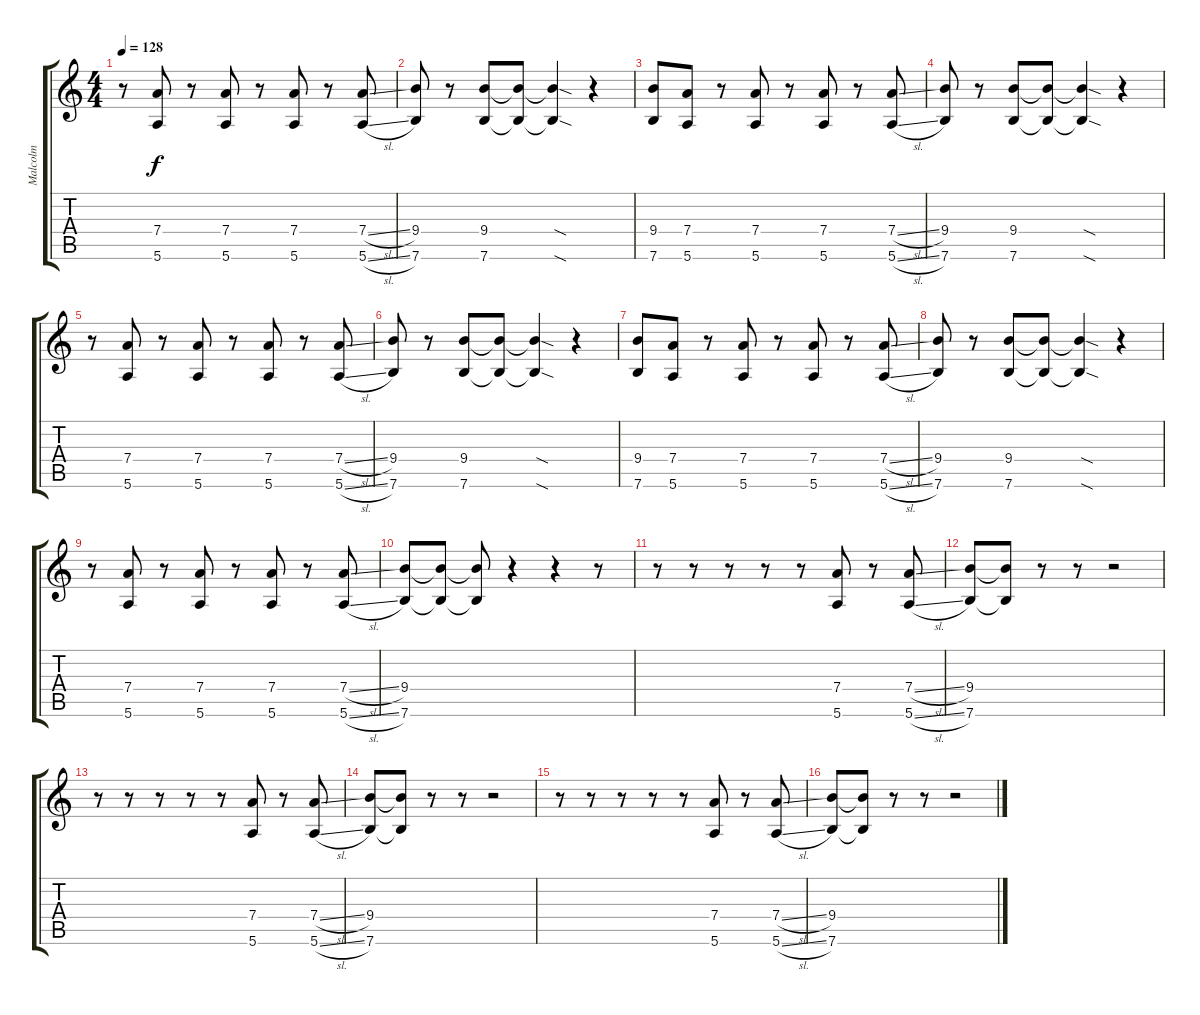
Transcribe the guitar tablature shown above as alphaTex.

\track ("Malcolm" "Malcolm") {instrument distortionguitar}
\staff {score tabs}
\tuning (E4 B3 G3 D3 A2 E2) {hide}
\ts (4 4)
\tempo 128
\clef g2
\ks c
r.8{dy f} (7.4 5.6).8 r.8 (7.4 5.6).8 r.8 (7.4 5.6).8 r.8 (7.4{sl} 5.6{sl}).8 |
(9.4 7.6).8 r.8 (9.4 7.6).8 (9.4{t} 7.6{t}).8 (9.4{sod t} 7.6{sod t}).4 r.4 |
(9.4 7.6).8 (7.4 5.6).8 r.8 (7.4 5.6).8 r.8 (7.4 5.6).8 r.8 (7.4{sl} 5.6{sl}).8 |
(9.4 7.6).8 r.8 (9.4 7.6).8 (9.4{t} 7.6{t}).8 (9.4{sod t} 7.6{sod t}).4 r.4 |
r.8 (7.4 5.6).8 r.8 (7.4 5.6).8 r.8 (7.4 5.6).8 r.8 (7.4{sl} 5.6{sl}).8 |
(9.4 7.6).8 r.8 (9.4 7.6).8 (9.4{t} 7.6{t}).8 (9.4{sod t} 7.6{sod t}).4 r.4 |
(9.4 7.6).8 (7.4 5.6).8 r.8 (7.4 5.6).8 r.8 (7.4 5.6).8 r.8 (7.4{sl} 5.6{sl}).8 |
(9.4 7.6).8 r.8 (9.4 7.6).8 (9.4{t} 7.6{t}).8 (9.4{sod t} 7.6{sod t}).4 r.4 |
r.8 (7.4 5.6).8 r.8 (7.4 5.6).8 r.8 (7.4 5.6).8 r.8 (7.4{sl} 5.6{sl}).8 |
(9.4 7.6).8 (9.4{t} 7.6{t}).8 (9.4{t} 7.6{t}).8 r.4 r.4 r.8 |
r.8 r.8 r.8 r.8 r.8 (7.4 5.6).8 r.8 (7.4{sl} 5.6{sl}).8 |
(9.4 7.6).8 (9.4{t} 7.6{t}).8 r.8 r.8 r.2 |
r.8 r.8 r.8 r.8 r.8 (7.4 5.6).8 r.8 (7.4{sl} 5.6{sl}).8 |
(9.4 7.6).8 (9.4{t} 7.6{t}).8 r.8 r.8 r.2 |
r.8 r.8 r.8 r.8 r.8 (7.4 5.6).8 r.8 (7.4{sl} 5.6{sl}).8 |
(9.4 7.6).8 (9.4{t} 7.6{t}).8 r.8 r.8 r.2
